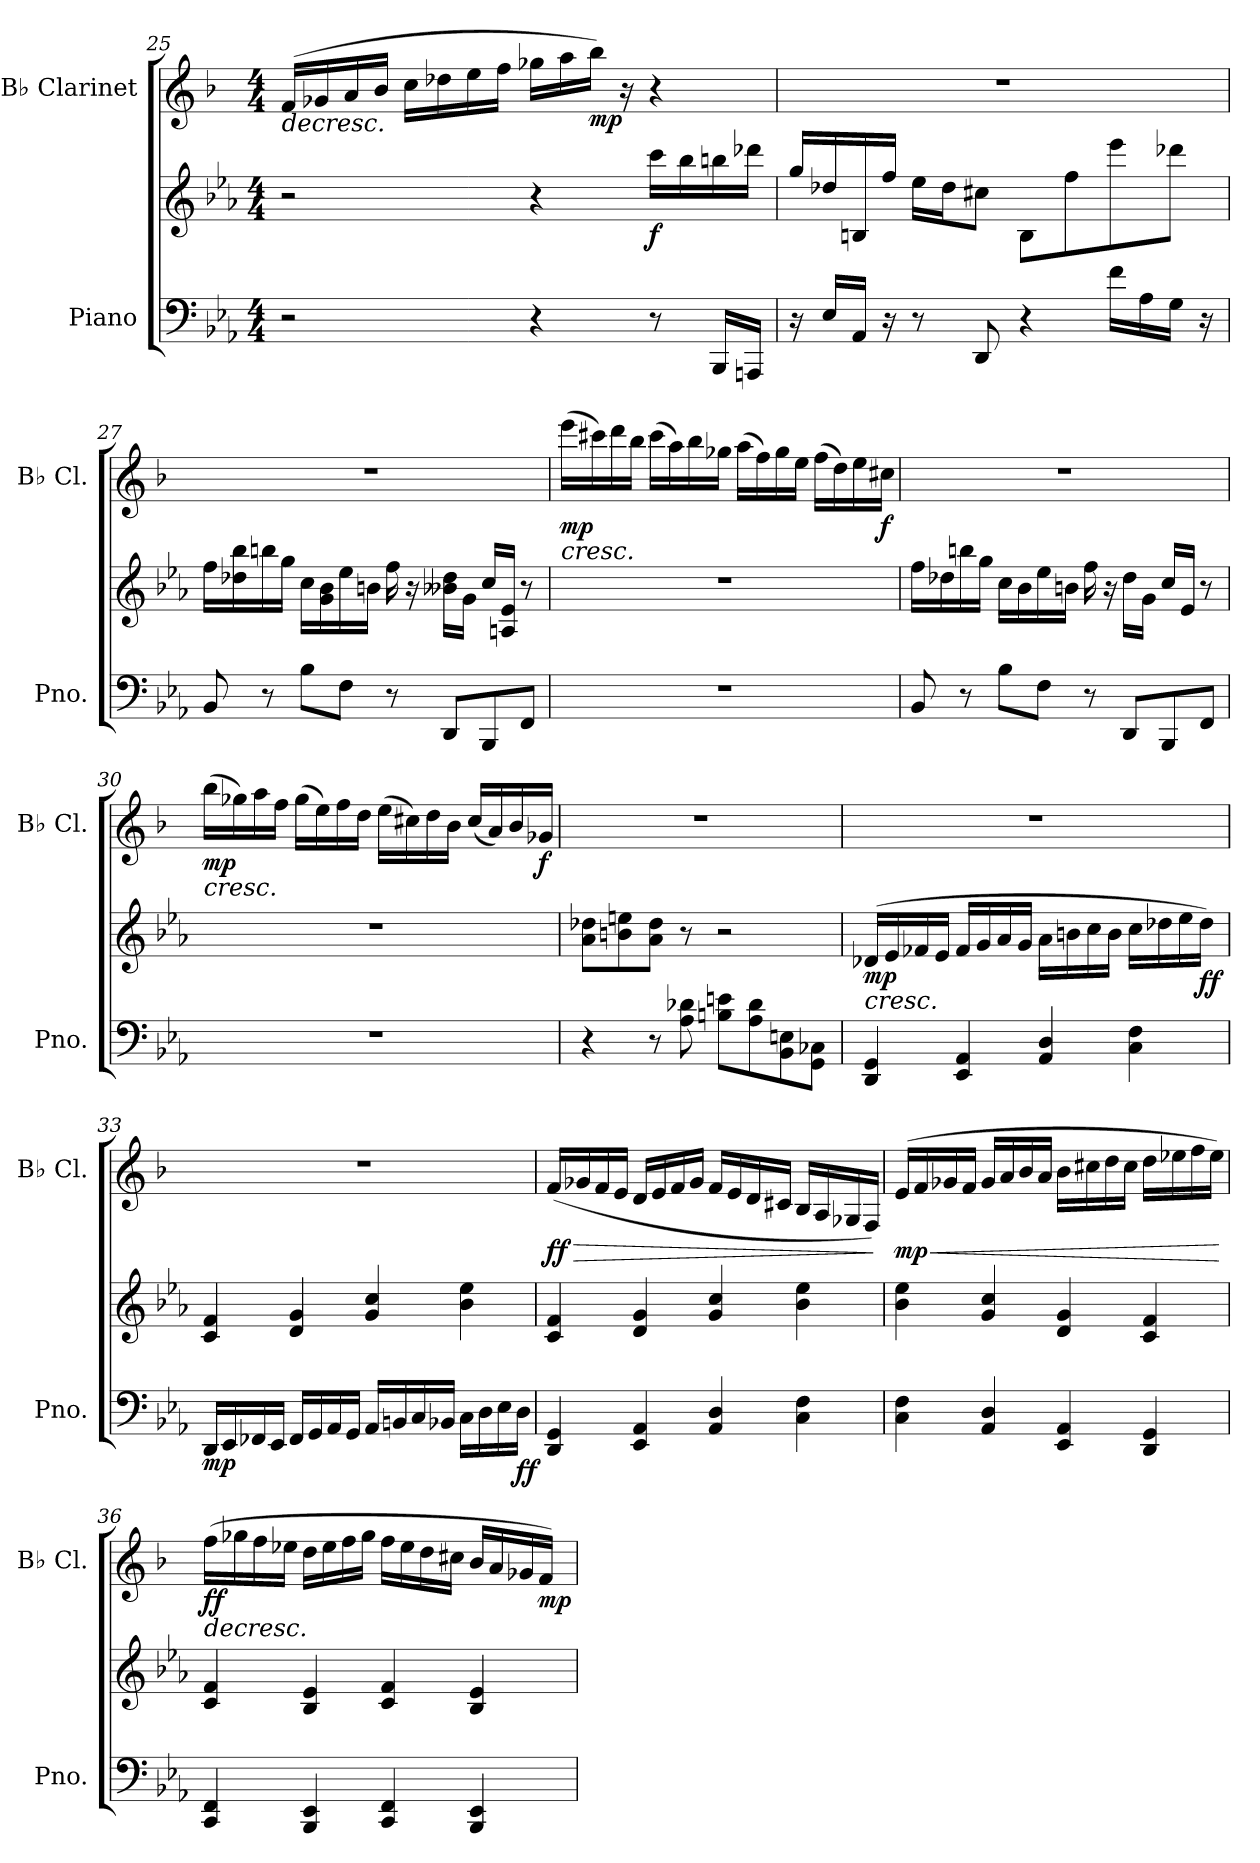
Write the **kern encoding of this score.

**kern	**kern	**dynam	**kern	**dynam
*part2	*part2	*part2	*part1	*part1
*staff3	*staff2	*staff2/3	*staff1	*staff1
*I"Piano	*	*	*I"B♭ Clarinet	*
*I'Pno.	*	*	*I'B♭ Cl.	*
*clefF4	*clefG2	*	*clefG2	*
*	*	*	*ITrd1c2	*
*k[b-e-a-]	*k[b-e-a-]	*	*k[b-e-a-]	*
*M4/4	*M4/4	*	*M4/4	*
=25	=25	=25	=25	=25
!	!	!	!	!LO:HP:b
2r	2r	.	(>16e-/LL	>
.	.	.	16f-X/	.
.	.	.	16g/	.
.	.	.	16a-/JJ	.
.	.	.	16b-\LL	.
.	.	.	16cc-X\	.
.	.	.	16dd\	.
.	.	.	16ee-\JJ	.
4r	4r	.	16ff-X\LL	.
.	.	.	16gg\	.
!	!	!	!	!LO:DY:b
.	.	.	16aa-\JJ)	mp
.	.	.	16r	.
!	!	!LO:DY:b	!	!
8r	16ccc\LL	f	4r	.
.	16bb-\	.	.	.
16BBB-/LL	16bbn\	.	.	.
16AAAn/JJ	16ddd-X\JJ	.	.	.
.	.	.	.	]
!!LO:LB:g=z
=26	=26	=26	=26	=26
16r	16gg/LL	.	1r	.
16E-/LL	16dd-X/	.	.	.
16AA-/JJ	16Bn/	.	.	.
16r	16ff/JJ	.	.	.
8r	16ee-\LL	.	.	.
.	16dd-\J	.	.	.
8DD/	8cc#X\J	.	.	.
4r	8B\L	.	.	.
.	8ff\	.	.	.
16f\LL	8eee-\	.	.	.
16A-\	.	.	.	.
16G\JJ	8ddd-X\J	.	.	.
16r	.	.	.	.
=27	=27	=27	=27	=27
8BB-/	16ff\LL	.	1r	.
.	16dd-X\ 16bb-\	.	.	.
8r	16bbn\	.	.	.
.	16gg\JJ	.	.	.
8B-\L	16cc\LL	.	.	.
.	16g\ 16b-\	.	.	.
8F\J	16ee-\	.	.	.
.	16bn\JJ	.	.	.
8r	16ff\	.	.	.
.	16r	.	.	.
8DD/L	16b--X\ 16dd-\LL	.	.	.
.	16g\JJ	.	.	.
8BBB-/	16cc/LL	.	.	.
.	16An/ 16e-/JJ	.	.	.
8FF/J	8r	.	.	.
!!LO:LB:g=z
=28	=28	=28	=28	=28
!	!	!	!	!LO:HP:b
!	!	!	!	!LO:DY:n=1:b
1r	1r	.	(>16ddd\LL	< mp
.	.	.	16bbn\)	.
.	.	.	16ccc\	.
.	.	.	16aa-\JJ	.
.	.	.	(>16bb\LL	.
.	.	.	16gg\)	.
.	.	.	16aa-\	.
.	.	.	16ff-X\JJ	.
.	.	.	(>16gg\LL	.
.	.	.	16ee-\)	.
.	.	.	16ff-\	.
.	.	.	16dd\JJ	.
.	.	.	(>16ee-\LL	.
.	.	.	16cc\)	.
.	.	.	16dd\	.
!	!	!	!	!LO:DY:n=2:b
.	.	.	16bn\JJ	f
.	.	.	.	[
=29	=29	=29	=29	=29
8BB-/	16ff\LL	.	1r	.
.	16dd-X\	.	.	.
8r	16bbn\	.	.	.
.	16gg\JJ	.	.	.
8B-\L	16cc\LL	.	.	.
.	16b-\	.	.	.
8F\J	16ee-\	.	.	.
.	16bn\JJ	.	.	.
8r	16ff\	.	.	.
.	16r	.	.	.
8DD/L	16dd-\LL	.	.	.
.	16g\JJ	.	.	.
8BBB-/	16cc/LL	.	.	.
.	16e-/JJ	.	.	.
8FF/J	8r	.	.	.
!!LO:LB:g=z
=30	=30	=30	=30	=30
!	!	!	!	!LO:HP:b
!	!	!	!	!LO:DY:n=1:b
1r	1r	.	(>16aa-\LL	< mp
.	.	.	16ff-X\)	.
.	.	.	16gg\	.
.	.	.	16ee-\JJ	.
.	.	.	(>16ff-\LL	.
.	.	.	16dd\)	.
.	.	.	16ee-\	.
.	.	.	16cc\JJ	.
.	.	.	(>16dd\LL	.
.	.	.	16bn\)	.
.	.	.	16cc\	.
.	.	.	16a-\JJ	.
.	.	.	(<16b/LL	.
.	.	.	16g/)	.
.	.	.	16a-/	.
!	!	!	!	!LO:DY:n=2:b
.	.	.	16f-X/JJ	f
.	.	.	.	[
=31	=31	=31	=31	=31
4r	8a-\ 8dd-X\L	.	1r	.
.	8bn\ 8een\	.	.	.
8r	8a-\ 8dd-\J	.	.	.
8A-\ 8d-X\	8r	.	.	.
8Bn\ 8en\L	2r	.	.	.
8A-\ 8d-\	.	.	.	.
8BB-\ 8En\	.	.	.	.
8GG\ 8C-X\J	.	.	.	.
!!LO:PB:g=z
=32	=32	=32	=32	=32
*	*	*	*MM156	*
!	!	!LO:HP:b	!	!
!	!	!LO:DY:n=1:b	!	!
4DD/ 4GG/	(>16d-X/LL	< mp	1r	.
.	16e-/	.	.	.
.	16f-X/	.	.	.
.	16e-/JJ	.	.	.
4EE-/ 4AA-/	16f-/LL	.	.	.
.	16g/	.	.	.
.	16a-/	.	.	.
.	16g/JJ	.	.	.
4AA-/ 4D/	16a-\LL	.	.	.
.	16bn\	.	.	.
.	16cc\	.	.	.
.	16b\JJ	.	.	.
4C\ 4F\	16cc\LL	.	.	.
.	16dd-X\	.	.	.
.	16ee-\	.	.	.
!	!	!LO:DY:n=2:b	!	!
.	16dd-\JJ)	ff	.	.
.	.	[	.	.
=33	=33	=33	=33	=33
!	!	!LO:DY:b=2	!	!
16DD/LL	4c/ 4f/	mp	1r	.
16EE-/	.	.	.	.
16FF-X/	.	.	.	.
16EE-/JJ	.	.	.	.
16FF-/LL	4d/ 4g/	.	.	.
16GG/	.	.	.	.
16AA-/	.	.	.	.
16GG/JJ	.	.	.	.
16AA-/LL	4g/ 4cc/	.	.	.
16BBn/	.	.	.	.
16C/	.	.	.	.
16BB-X/JJ	.	.	.	.
16C\LL	4b-\ 4ee-\	.	.	.
16D\	.	.	.	.
16E-\	.	.	.	.
!	!	!LO:DY:b=2	!	!
16D\JJ	.	ff	.	.
!!LO:LB:g=z
=34	=34	=34	=34	=34
!	!	!	!	!LO:HP:b
!	!	!	!	!LO:DY:n=1:b
4DD/ 4GG/	4c/ 4f/	.	(<16e-/LL	> ff
.	.	.	16f-X/	.
.	.	.	16e-/	.
.	.	.	16d/JJ	.
4EE-/ 4AA-/	4d/ 4g/	.	16c/LL	.
.	.	.	16d/	.
.	.	.	16e-/	.
.	.	.	16f-/JJ	.
4AA-/ 4D/	4g/ 4cc/	.	16e-/LL	.
.	.	.	16d/	.
.	.	.	16c/	.
.	.	.	16Bn/JJ	.
4C\ 4F\	4b-\ 4ee-\	.	16A-/LL	.
.	.	.	16G/	.
.	.	.	16F-X/	.
.	.	.	16E-/JJ)	.
.	.	.	.	]
=35	=35	=35	=35	=35
!	!	!	!	!LO:HP:b
!	!	!	!	!LO:DY:n=1:b
4C\ 4F\	4b-\ 4ee-\	.	(>16d/LL	< mp
.	.	.	16e-/	.
.	.	.	16f-X/	.
.	.	.	16e-/JJ	.
4AA-/ 4D/	4g/ 4cc/	.	16f-/LL	.
.	.	.	16g/	.
.	.	.	16a-/	.
.	.	.	16g/JJ	.
4EE-/ 4AA-/	4d/ 4g/	.	16a-\LL	.
.	.	.	16bn\	.
.	.	.	16cc\	.
.	.	.	16b\JJ	.
4DD/ 4GG/	4c/ 4f/	.	16cc\LL	.
.	.	.	16dd-X\	.
.	.	.	16ee-\	.
.	.	.	16dd-\JJ)	.
.	.	.	.	[
!!LO:LB:g=z
=36	=36	=36	=36	=36
!	!	!	!	!LO:HP:b
!	!	!	!	!LO:DY:n=1:b
4CC/ 4FF/	4c/ 4f/	.	(>16ee-\LL	> ff
.	.	.	16ff-X\	.
.	.	.	16ee-\	.
.	.	.	16dd-X\JJ	.
4BBB-/ 4EE-/	4B-/ 4e-/	.	16cc\LL	.
.	.	.	16dd-\	.
.	.	.	16ee-\	.
.	.	.	16ff-\JJ	.
4CC/ 4FF/	4c/ 4f/	.	16ee-\LL	.
.	.	.	16dd-\	.
.	.	.	16cc\	.
.	.	.	16bn\JJ	.
4BBB-/ 4EE-/	4B-/ 4e-/	.	16a-/LL	.
.	.	.	16g/	.
.	.	.	16f-X/	.
!	!	!	!	!LO:DY:n=2:b
.	.	.	16e-/JJ)	mp
.	.	.	.	]
=	=	=	=	=
*-	*-	*-	*-	*-
